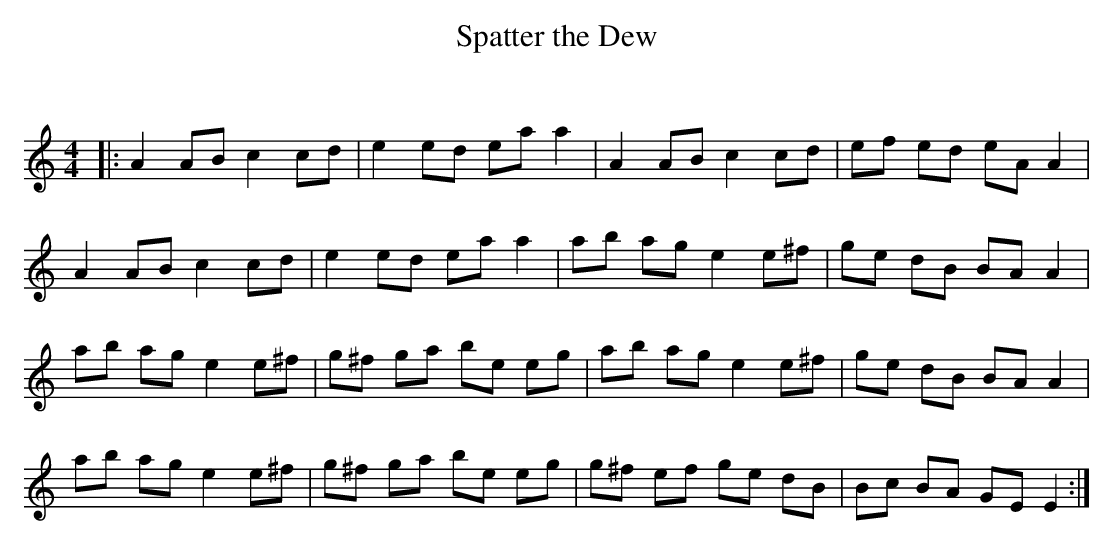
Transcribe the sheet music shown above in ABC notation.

X:1
T: Spatter the Dew
C:
Q: 232
K:Am
M:4/4
L:1/8
|:A2 AB c2 cd|e2 ed ea a2|A2 AB c2 cd|ef ed eA A2|
A2 AB c2 cd|e2 ed ea a2|ab ag e2 e^f|ge dB BA A2|
ab ag e2 e^f|g^f ga be eg|ab ag e2 e^f|ge dB BA A2|
ab ag e2 e^f|g^f ga be eg|g^f ef ge dB|Bc BA GE E2:|
